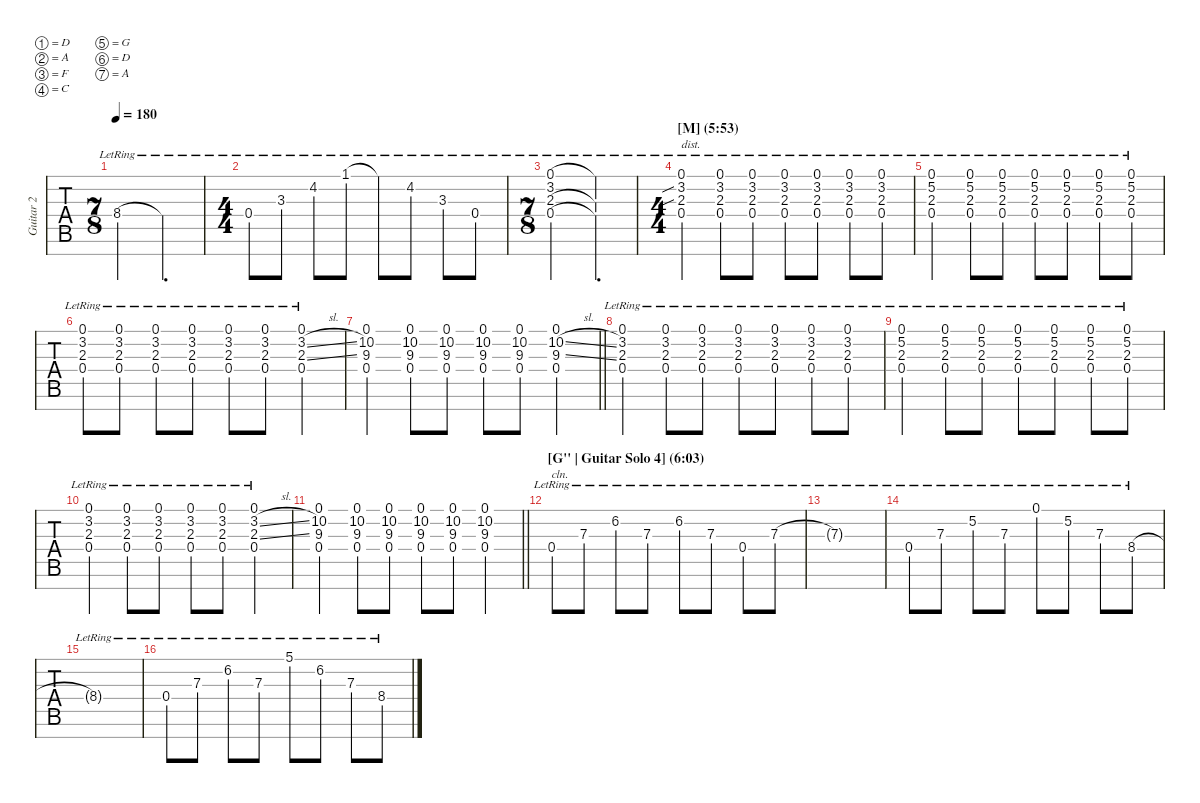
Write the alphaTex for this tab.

\defaultSystemsLayout 2
\hideDynamics
\bracketExtendMode nobrackets
\multiTrackTrackNamePolicy allsystems
\firstSystemTrackNameMode fullname
\otherSystemsTrackNameMode fullname
\otherSystemsTrackNameOrientation horizontal
\track ("Guitar 2" "Gtr. 2") {instrument distortionguitar}
\staff {tabs}
\tuning (D4 A3 F3 C3 G2 D2 A1)
\ts (7 8)
\scale
1.00031
\tempo 180
\accidentals auto
\clef g2
\ottava regular
\simile none
\ks aminor
8.4{lr t acc b}.2{dy f} 8.4{lr t acc b}.4{d} |
\ts (4 4)
\scale
0.998543 0.4{lr}.8 3.3{lr acc b}.8 4.2{lr acc b}.8 1.1{lr}.8 1.1{lr t}.8 4.2{lr acc b}.8 3.3{lr acc b}.8 0.4{lr}.8 |
\ts (7 8)
\scale
1.00146 (0.1 3.2 2.3{lr} 0.4{lr}).2 (0.1{t} 2.3{lr t} 0.4{lr t}).4{d} |
\ts (4 4)
\section ("" "[M] (5:53)")
\scale
0.996172 (0.1{lr} 3.2{sib lr} 2.3{sib lr} 0.4{lr}).4{txt "dist." instrument distortionguitar} (0.1{lr} 3.2{lr} 2.3{lr} 0.4{lr}).8 (0.1{lr} 3.2{lr} 2.3{lr} 0.4{lr}).8 (0.1{lr} 3.2{lr} 2.3{lr} 0.4{lr}).8 (0.1{lr} 3.2{lr} 2.3{lr} 0.4{lr}).8 (0.1{lr} 3.2{lr} 2.3{lr} 0.4{lr}).8 (0.1{lr} 3.2{lr} 2.3{lr} 0.4{lr}).8 |
\scale
1.00424 (0.1{lr} 5.2{lr} 2.3{lr} 0.4{lr}).4 (0.1{lr} 5.2{lr} 2.3{lr} 0.4{lr}).8 (0.1{lr} 5.2{lr} 2.3{lr} 0.4{lr}).8 (0.1{lr} 5.2{lr} 2.3{lr} 0.4{lr}).8 (0.1{lr} 5.2{lr} 2.3{lr} 0.4{lr}).8 (0.1{lr} 5.2{lr} 2.3{lr} 0.4{lr}).8 (0.1{lr} 5.2{lr} 2.3{lr} 0.4{lr}).8 |
\scale
0.998854 (0.1{lr} 3.2{lr} 2.3{lr} 0.4{lr}).8 (0.1{lr} 3.2{lr} 2.3{lr} 0.4{lr}).8 (0.1{lr} 3.2{lr} 2.3{lr} 0.4{lr}).8 (0.1{lr} 3.2{lr} 2.3{lr} 0.4{lr}).8 (0.1{lr} 3.2{lr} 2.3{lr} 0.4{lr}).8 (0.1{lr} 3.2{lr} 2.3{lr} 0.4{lr}).8 (0.1{lr} 3.2{sl lr} 2.3{sl lr} 0.4{lr}).4 |
\scale
1.00074
\barLineRight lightlight
(0.1 10.2 9.3 0.4).4 (0.1 10.2 9.3 0.4).8 (0.1 10.2 9.3 0.4).8 (0.1 10.2 9.3 0.4).8 (0.1 10.2 9.3 0.4).8 (0.1 10.2{sl} 9.3{sl} 0.4).4 |
\scale
0.996883 (0.1{lr} 3.2{lr} 2.3{lr} 0.4{lr}).4 (0.1{lr} 3.2{lr} 2.3{lr} 0.4{lr}).8 (0.1{lr} 3.2{lr} 2.3{lr} 0.4{lr}).8 (0.1{lr} 3.2{lr} 2.3{lr} 0.4{lr}).8 (0.1{lr} 3.2{lr} 2.3{lr} 0.4{lr}).8 (0.1{lr} 3.2{lr} 2.3{lr} 0.4{lr}).8 (0.1{lr} 3.2{lr} 2.3{lr} 0.4{lr}).8 |
\scale
1.00131 (0.1{lr} 5.2{lr} 2.3{lr} 0.4{lr}).4 (0.1{lr} 5.2{lr} 2.3{lr} 0.4{lr}).8 (0.1{lr} 5.2{lr} 2.3{lr} 0.4{lr}).8 (0.1{lr} 5.2{lr} 2.3{lr} 0.4{lr}).8 (0.1{lr} 5.2{lr} 2.3{lr} 0.4{lr}).8 (0.1{lr} 5.2{lr} 2.3{lr} 0.4{lr}).8 (0.1{lr} 5.2{lr} 2.3{lr} 0.4{lr}).8 |
\scale
1.00131 (0.1{lr} 3.2{lr} 2.3{lr} 0.4{lr}).4 (0.1{lr} 3.2{lr} 2.3{lr} 0.4{lr}).8 (0.1{lr} 3.2{lr} 2.3{lr} 0.4{lr}).8 (0.1{lr} 3.2{lr} 2.3{lr} 0.4{lr}).8 (0.1{lr} 3.2{lr} 2.3{lr} 0.4{lr}).8 (0.1{lr} 3.2{sl lr} 2.3{sl lr} 0.4{lr}).4 |
\scale
1.0005
\barLineRight lightlight
(0.1 10.2 9.3 0.4).4 (0.1 10.2 9.3 0.4).8 (0.1 10.2 9.3 0.4).8 (0.1 10.2 9.3 0.4).8 (0.1 10.2 9.3 0.4).8 (0.1 10.2 9.3 0.4).4 |
\section ("" "[G'' | Guitar Solo 4] (6:03)")
\scale
0.999281 0.4{lr}.8{txt "cln." instrument distortionguitar} 7.3{lr}.8 6.2{lr}.8 7.3{lr}.8 6.2{lr}.8 7.3{lr}.8 0.4{lr}.8 7.3{lr}.8 |
\scale
1.00072 7.3{lr t}.1 |
\scale
0.998893 0.4{lr}.8 7.3{lr}.8 5.2{lr}.8 7.3{lr}.8 0.1{lr}.8 5.2{lr}.8 7.3{lr}.8 8.4{lr acc b}.8 |
\scale
1.00111 8.4{lr t acc b}.1 |
\scale
0.999761 0.4{lr}.8 7.3{lr}.8 6.2{lr}.8 7.3{lr}.8 5.1{lr}.8 6.2{lr}.8 7.3{lr}.8 8.4{lr acc b}.8
